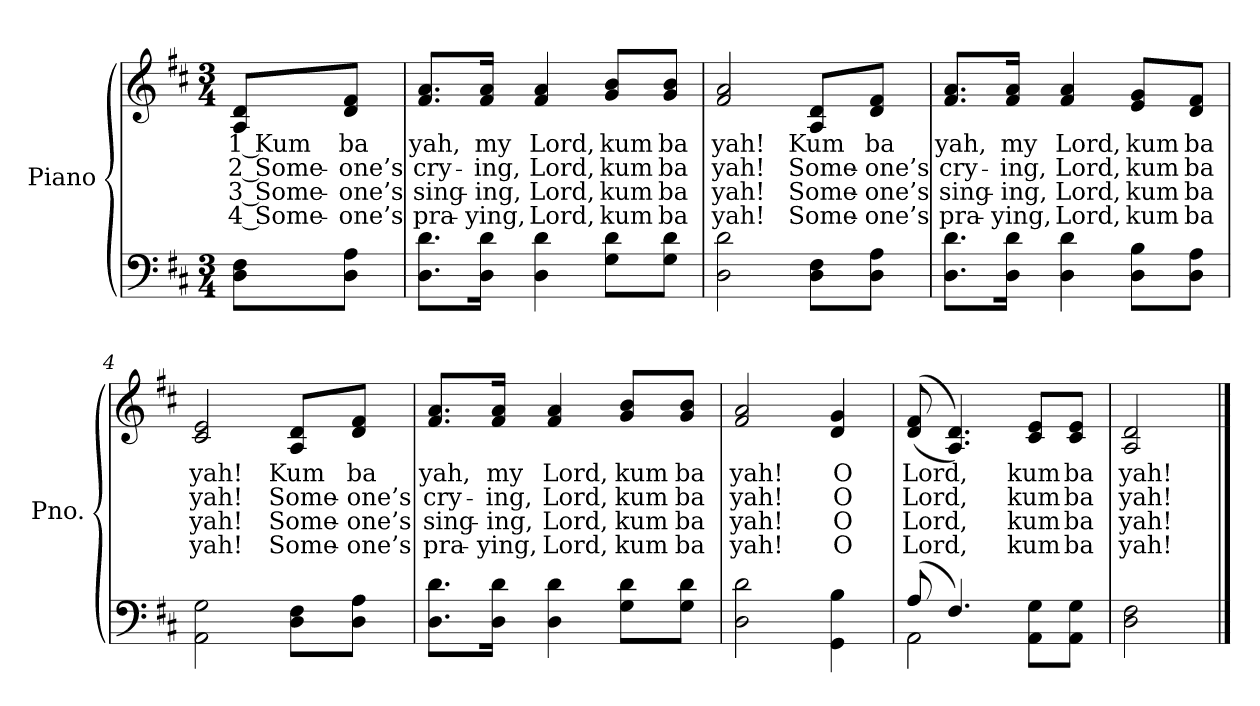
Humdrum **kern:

**kern	**kern	**text	**text	**text	**text
*part2	*part1	*part1	*part1	*part1	*part1
*staff2	*staff1	*staff1	*staff1	*staff1	*staff1
*I"Piano	*I"Piano	*	*	*	*
*I'Pno.	*I'Pno.	*	*	*	*
!!LO:PB:g=z
*clefF4	*clefG2	*	*	*	*
*k[f#c#]	*k[f#c#]	*	*	*	*
*D:	*D:	*	*	*	*
*M3/4	*M3/4	*	*	*	*
=	=	=	=	=	=
!	!	!LO:LY:b:color=#000000	!LO:LY:b:color=#000000	!LO:LY:b:color=#000000	!LO:LY:b:color=#000000
8Di\ 8F#iL	8Ai/ 8diL	1 Kum	2 Some-	3 Some-	-4 Some-
!	!	!LO:LY:b:color=#000000	!LO:LY:b:color=#000000	!LO:LY:b:color=#000000	!LO:LY:b:color=#000000
8Di\ 8AiJ	8di/ 8f#iJ	ba	-one’s	-one’s	one’s
=1	=1	=1	=1	=1	=1
!	!	!LO:LY:b:color=#000000	!LO:LY:b:color=#000000	!LO:LY:b:color=#000000	!LO:LY:b:color=#000000
8.Di\ 8.diL	8.f#i/ 8.aiL	yah,	cry-	sing-	-pra-
!	!	!LO:LY:b:color=#000000	!LO:LY:b:color=#000000	!LO:LY:b:color=#000000	!LO:LY:b:color=#000000
16Di\ 16diJ	16f#i/ 16aiJ	my	-ing,	-ing,	ying,
!	!	!LO:LY:b:color=#000000	!LO:LY:b:color=#000000	!LO:LY:b:color=#000000	!LO:LY:b:color=#000000
4Di\ 4di	4f#i/ 4ai	Lord,	Lord,	Lord,	Lord,
!	!	!LO:LY:b:color=#000000	!LO:LY:b:color=#000000	!LO:LY:b:color=#000000	!LO:LY:b:color=#000000
8Gi\ 8diL	8gi/ 8biL	kum	kum	kum	kum
!	!	!LO:LY:b:color=#000000	!LO:LY:b:color=#000000	!LO:LY:b:color=#000000	!LO:LY:b:color=#000000
8Gi\ 8diJ	8gi/ 8biJ	ba	ba	ba	ba
=2	=2	=2	=2	=2	=2
!	!	!LO:LY:b:color=#000000	!LO:LY:b:color=#000000	!LO:LY:b:color=#000000	!LO:LY:b:color=#000000
2Di\ 2di	2f#i/ 2ai	yah!	yah!	yah!	yah!
!	!	!LO:LY:b:color=#000000	!LO:LY:b:color=#000000	!LO:LY:b:color=#000000	!LO:LY:b:color=#000000
8Di\ 8F#iL	8Ai/ 8diL	Kum	Some-	Some-	-Some-
!	!	!LO:LY:b:color=#000000	!LO:LY:b:color=#000000	!LO:LY:b:color=#000000	!LO:LY:b:color=#000000
8Di\ 8AiJ	8di/ 8f#iJ	ba	-one’s	-one’s	one’s
=3	=3	=3	=3	=3	=3
!	!	!LO:LY:b:color=#000000	!LO:LY:b:color=#000000	!LO:LY:b:color=#000000	!LO:LY:b:color=#000000
8.Di\ 8.diL	8.f#i/ 8.aiL	yah,	cry-	sing-	-pra-
!	!	!LO:LY:b:color=#000000	!LO:LY:b:color=#000000	!LO:LY:b:color=#000000	!LO:LY:b:color=#000000
16Di\ 16diJ	16f#i/ 16aiJ	my	-ing,	-ing,	ying,
!	!	!LO:LY:b:color=#000000	!LO:LY:b:color=#000000	!LO:LY:b:color=#000000	!LO:LY:b:color=#000000
4Di\ 4di	4f#i/ 4ai	Lord,	Lord,	Lord,	Lord,
!	!	!LO:LY:b:color=#000000	!LO:LY:b:color=#000000	!LO:LY:b:color=#000000	!LO:LY:b:color=#000000
8Di\ 8BiL	8ei/ 8giL	kum	kum	kum	kum
!	!	!LO:LY:b:color=#000000	!LO:LY:b:color=#000000	!LO:LY:b:color=#000000	!LO:LY:b:color=#000000
8Di\ 8AiJ	8di/ 8f#iJ	ba	ba	ba	ba
!!LO:LB:g=z
=4	=4	=4	=4	=4	=4
!	!	!LO:LY:b:color=#000000	!LO:LY:b:color=#000000	!LO:LY:b:color=#000000	!LO:LY:b:color=#000000
2AAi\ 2Gi	2c#i/ 2ei	yah!	yah!	yah!	yah!
!	!	!LO:LY:b:color=#000000	!LO:LY:b:color=#000000	!LO:LY:b:color=#000000	!LO:LY:b:color=#000000
8Di\ 8F#iL	8Ai/ 8diL	Kum	Some-	Some-	-Some-
!	!	!LO:LY:b:color=#000000	!LO:LY:b:color=#000000	!LO:LY:b:color=#000000	!LO:LY:b:color=#000000
8Di\ 8AiJ	8di/ 8f#iJ	ba	-one’s	-one’s	one’s
=5	=5	=5	=5	=5	=5
!	!	!LO:LY:b:color=#000000	!LO:LY:b:color=#000000	!LO:LY:b:color=#000000	!LO:LY:b:color=#000000
8.Di\ 8.diL	8.f#i/ 8.aiL	yah,	cry-	sing-	-pra-
!	!	!LO:LY:b:color=#000000	!LO:LY:b:color=#000000	!LO:LY:b:color=#000000	!LO:LY:b:color=#000000
16Di\ 16diJ	16f#i/ 16aiJ	my	-ing,	-ing,	ying,
!	!	!LO:LY:b:color=#000000	!LO:LY:b:color=#000000	!LO:LY:b:color=#000000	!LO:LY:b:color=#000000
4Di\ 4di	4f#i/ 4ai	Lord,	Lord,	Lord,	Lord,
!	!	!LO:LY:b:color=#000000	!LO:LY:b:color=#000000	!LO:LY:b:color=#000000	!LO:LY:b:color=#000000
8Gi\ 8diL	8gi/ 8biL	kum	kum	kum	kum
!	!	!LO:LY:b:color=#000000	!LO:LY:b:color=#000000	!LO:LY:b:color=#000000	!LO:LY:b:color=#000000
8Gi\ 8diJ	8gi/ 8biJ	ba	ba	ba	ba
=6	=6	=6	=6	=6	=6
!	!	!LO:LY:b:color=#000000	!LO:LY:b:color=#000000	!LO:LY:b:color=#000000	!LO:LY:b:color=#000000
2Di\ 2di	2f#i/ 2ai	yah!	yah!	yah!	yah!
!	!	!LO:LY:b:color=#000000	!LO:LY:b:color=#000000	!LO:LY:b:color=#000000	!LO:LY:b:color=#000000
4GGi\ 4Bi	4di/ 4gi	O	O	O	O
=7	=7	=7	=7	=7	=7
*^	*	*	*	*	*
!	!	!	!LO:LY:b:color=#000000	!LO:LY:b:color=#000000	!LO:LY:b:color=#000000	!LO:LY:b:color=#000000
(8Ai/	2AAi\	((8di/ 8f#i	Lord,	Lord,	Lord,	Lord,
4.F#i/)	.	4.Ai/ 4.di))	.	.	.	.
!	!	!	!LO:LY:b:color=#000000	!LO:LY:b:color=#000000	!LO:LY:b:color=#000000	!LO:LY:b:color=#000000
8AAi\ 8GiL	4ryy	8c#i/ 8eiL	kum	kum	kum	kum
!	!	!	!LO:LY:b:color=#000000	!LO:LY:b:color=#000000	!LO:LY:b:color=#000000	!LO:LY:b:color=#000000
8AAi\ 8GiJ	.	8c#i/ 8eiJ	ba	ba	ba	ba
*v	*v	*	*	*	*	*
=8	=8	=8	=8	=8	=8
!	!	!LO:LY:b:color=#000000	!LO:LY:b:color=#000000	!LO:LY:b:color=#000000	!LO:LY:b:color=#000000
2Di\ 2F#i	2Ai/ 2di	yah!	yah!	yah!	yah!
==	==	==	==	==	==
*-	*-	*-	*-	*-	*-
